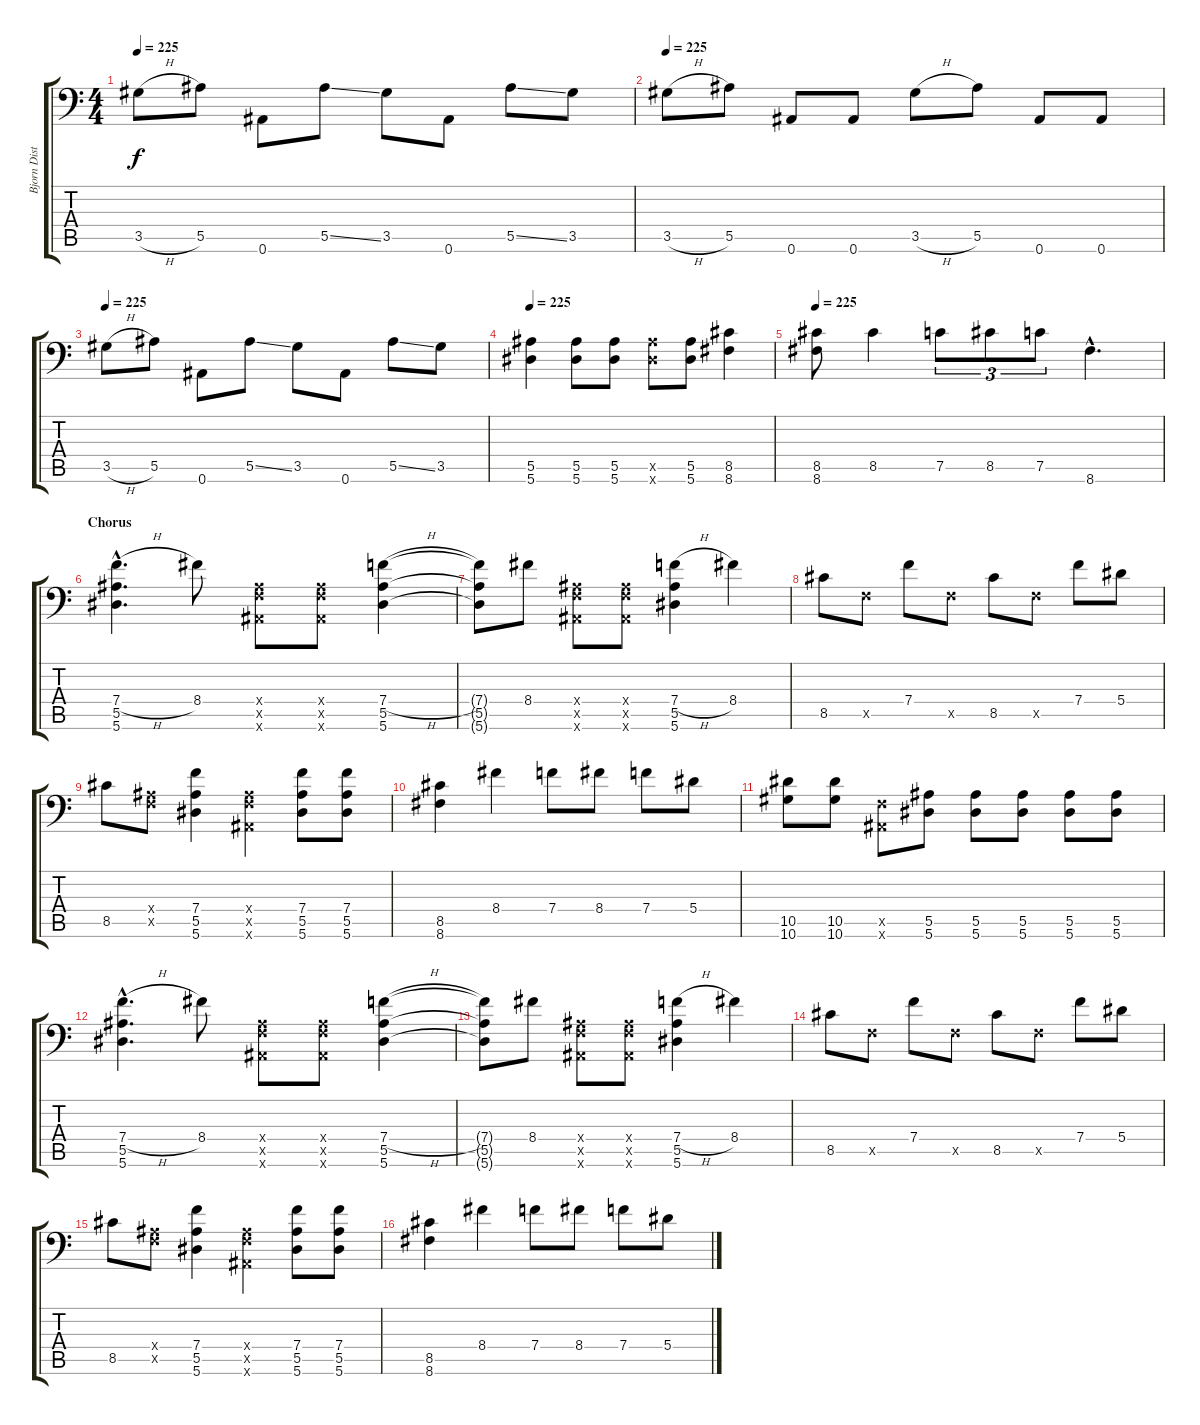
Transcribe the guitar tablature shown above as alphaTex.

\track ("Bjorn Dist" "Bjorn Dist") {instrument distortionguitar}
\staff {score tabs}
\tuning (C4 G3 Eb3 Bb2 F2 Bb1) {hide}
\ts (4 4)
\tempo 225
\clef f4
\ks c
3.5{h}.8{dy f} 5.5.8 0.6.8 5.5{ss}.8 3.5.8 0.6.8 5.5{ss}.8 3.5.8 |
\tempo 225
3.5{h}.8 5.5.8 0.6.8 0.6.8 3.5{h}.8 5.5.8 0.6.8 0.6.8 |
\tempo 225
3.5{h}.8 5.5.8 0.6.8 5.5{ss}.8 3.5.8 0.6.8 5.5{ss}.8 3.5.8 |
\tempo 225
(5.5 5.6).4 (5.5 5.6).8 (5.5 5.6).8 (5.5{x} 5.6{x}).8 (5.5 5.6).8 (8.5 8.6).4 |
\tempo 225
(8.5 8.6).8 8.5.4 7.5.8{tu (3 2)} 8.5.8{tu (3 2)} 7.5.8{tu (3 2)} 8.6{hac}.4{d} |
\section ("" "Chorus")
(7.4{h hac} 5.5{hac} 5.6{hac}).4{d} 8.4.8 (0.4{x} 0.5{x} 0.6{x}).8 (0.4{x} 0.5{x} 0.6{x}).8 (7.4{h} 5.5 5.6).4 |
(7.4{t} 5.5{t} 5.6{t}).8 8.4.8 (0.4{x} 0.5{x} 0.6{x}).8 (0.4{x} 0.5{x} 0.6{x}).8 (7.4{h} 5.5 5.6).4 8.4.4 |
8.5.8 0.5{x}.8 7.4.8 0.5{x}.8 8.5.8 0.5{x}.8 7.4.8 5.4.8 |
8.5.8 (0.4{x} 0.5{x}).8 (7.4 5.5 5.6).4 (0.4{x} 0.5{x} 0.6{x}).4 (7.4 5.5 5.6).8 (7.4 5.5 5.6).8 |
(8.5 8.6).4 8.4.4 7.4.8 8.4.8 7.4.8 5.4.8 |
(10.5 10.6).8 (10.5 10.6).8 (0.5{x} 0.6{x}).8 (5.5 5.6).8 (5.5 5.6).8 (5.5 5.6).8 (5.5 5.6).8 (5.5 5.6).8 |
(7.4{h hac} 5.5{hac} 5.6{hac}).4{d} 8.4.8 (0.4{x} 0.5{x} 0.6{x}).8 (0.4{x} 0.5{x} 0.6{x}).8 (7.4{h} 5.5 5.6).4 |
(7.4{t} 5.5{t} 5.6{t}).8 8.4.8 (0.4{x} 0.5{x} 0.6{x}).8 (0.4{x} 0.5{x} 0.6{x}).8 (7.4{h} 5.5 5.6).4 8.4.4 |
8.5.8 0.5{x}.8 7.4.8 0.5{x}.8 8.5.8 0.5{x}.8 7.4.8 5.4.8 |
8.5.8 (0.4{x} 0.5{x}).8 (7.4 5.5 5.6).4 (0.4{x} 0.5{x} 0.6{x}).4 (7.4 5.5 5.6).8 (7.4 5.5 5.6).8 |
(8.5 8.6).4 8.4.4 7.4.8 8.4.8 7.4.8 5.4.8
